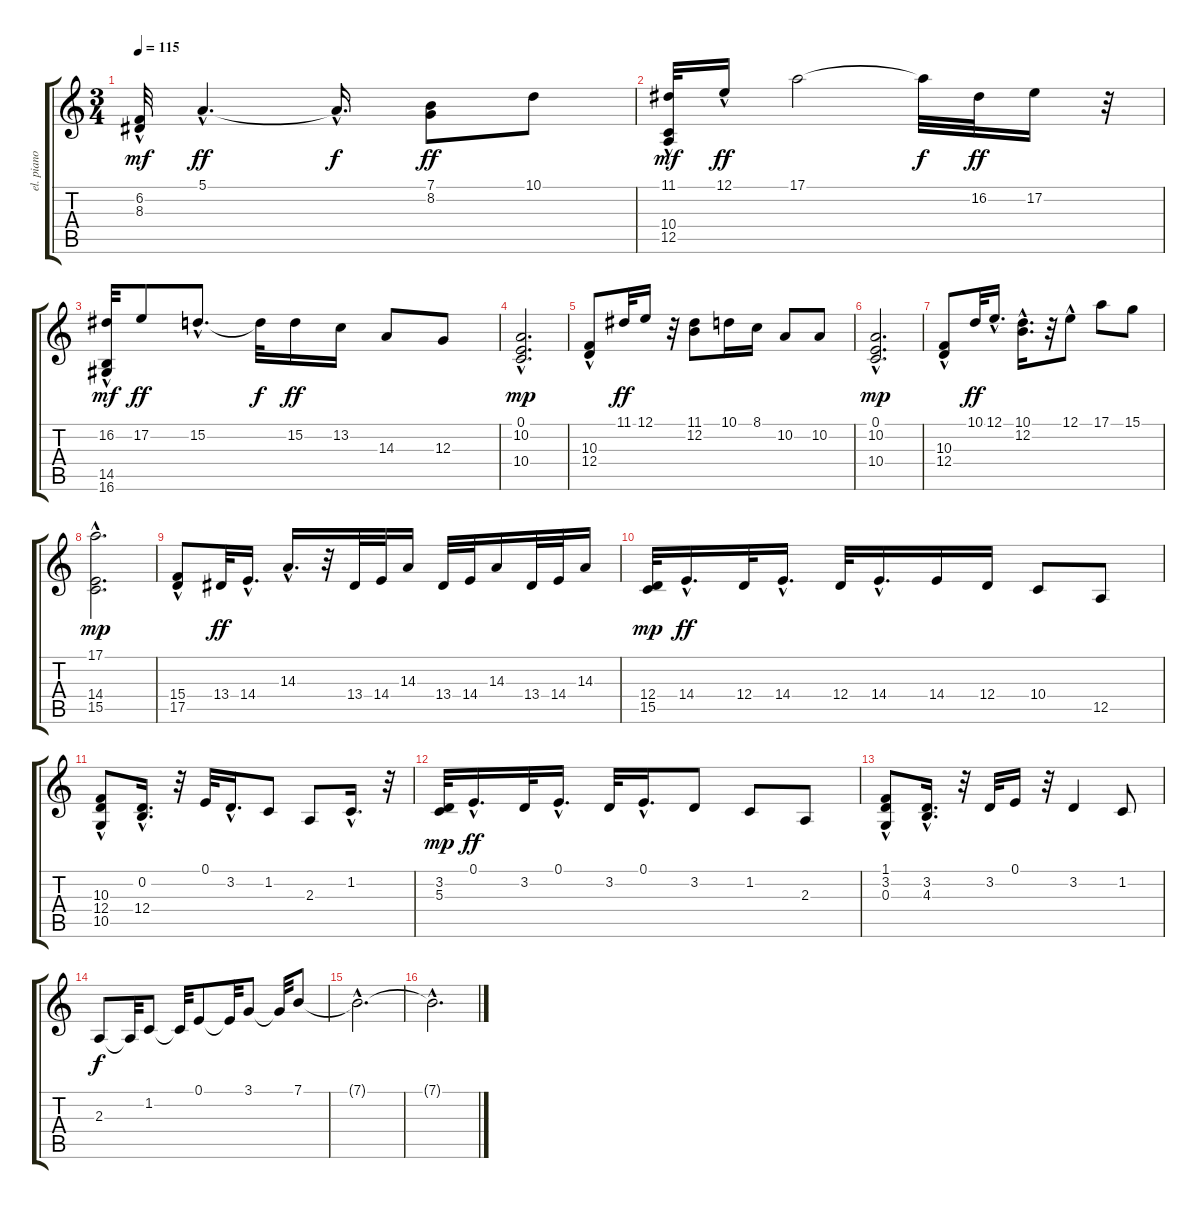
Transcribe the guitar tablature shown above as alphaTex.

\track ("el. piano 1" "el. piano ") {instrument churchorgan}
\staff {score tabs}
\tuning (E4 B3 G3 D3 A2 E2) {hide}
\ts (3 4)
\tempo 115
\clef g2
\ks c
(6.2{hac} 8.3{hac}).32{dy mf} 5.1{hac}.4{d dy ff} 5.1{hac t}.16{d dy f} (7.1 8.2).8{dy ff} 10.1.8 |
(11.1 10.4{hac} 12.5{hac}).32{dy mf} 12.1{hac}.16{dy ff} 17.1.2 17.1{t}.32{dy f} 16.2.32{dy ff} 17.2.16 r.32 |
(16.2 14.5{hac} 16.6{hac}).32{dy mf} 17.2.8{dy ff} 15.2{hac}.8{d} 15.2{t}.32{dy f} 15.2.16{dy ff} 13.2.16 14.3.8 12.3.8 |
(0.1{hac} 10.2 10.4{hac}).2{d dy mp} |
(10.3{hac} 12.4{hac}).8 11.1.32{dy ff} 12.1.16 r.32 (11.1 12.2).8 10.1.16 8.1.16 10.2.8 10.2.8 |
(0.1{hac} 10.2 10.4{hac}).2{d dy mp} |
(10.3{hac} 12.4{hac}).8 10.1.32{dy ff} 12.1{hac}.16{d} (10.1 12.2{hac}).16{d} r.32 12.1{hac}.8 17.1.8 15.1.8 |
(17.1{hac} 14.4{hac} 15.5{hac}).2{d dy mp} |
(15.4{hac} 17.5{hac}).8 13.4.32{dy ff} 14.4{hac}.16{d} 14.3{hac}.16{d} r.32 13.4.32 14.4.32 14.3.16 13.4.32 14.4.32 14.3.16 13.4.32 14.4.32 14.3.16 |
(12.4 15.5).32{dy mp} 14.4{hac}.16{d dy ff} 12.4.32 14.4{hac}.16{d} 12.4.32 14.4{hac}.16{d} 14.4.16 12.4.16 10.4.8 12.5.8 |
(10.3{hac} 12.4 10.5{hac}).8 (0.2{hac} 12.4).16{d} r.32 0.1.32 3.2{hac}.16{d} 1.2.8 2.3.8 1.2{hac}.16{d} r.32 |
(3.2 5.3).32{dy mp} 0.1{hac}.16{d dy ff} 3.2.32 0.1{hac}.16{d} 3.2.32 0.1{hac}.16{d} 3.2.8 1.2.8 2.3.8 |
(1.1{hac} 3.2 0.3{hac}).8 (3.2 4.3{hac}).16{d} r.32 3.2.32 0.1.16 r.32 3.2.4 1.2.8 |
2.3.8{dy f} 2.3{t}.32 1.2.8 1.2{t}.32 0.1.8 0.1{t}.32 3.1.8 3.1{t}.32 7.1.8 |
7.1{hac t}.2{d} |
7.1{hac t}.2{d}
